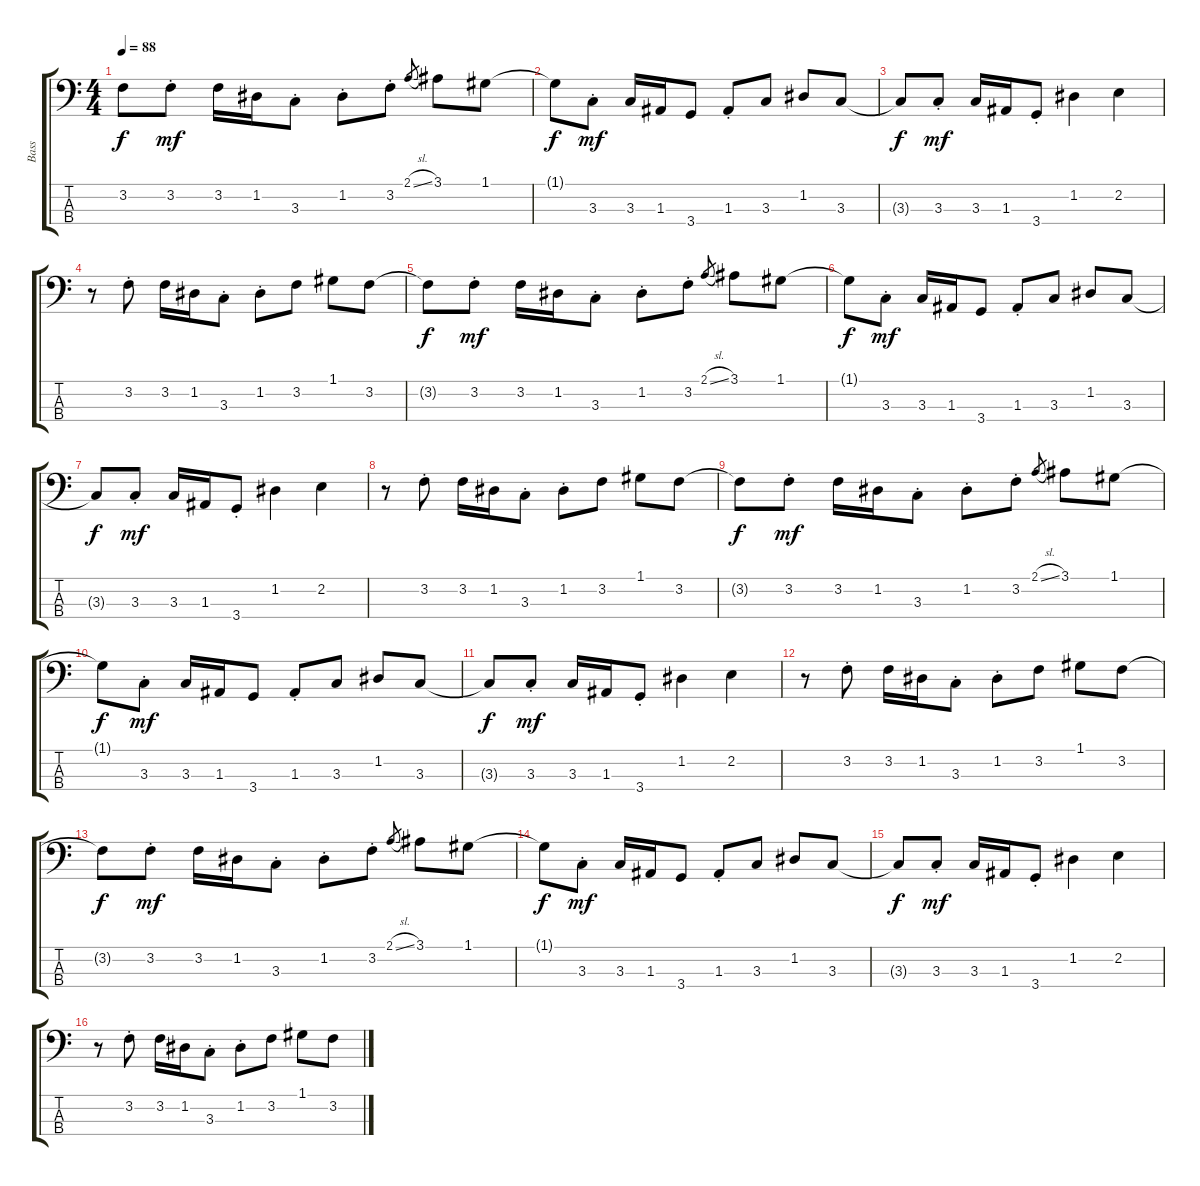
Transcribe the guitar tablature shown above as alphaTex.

\track ("Bass" "Bass") {instrument electricbasspick}
\staff {score tabs}
\tuning (G2 D2 A1 E1) {hide}
\ts (4 4)
\tempo 88
\clef f4
\ks c
3.2{t}.8{dy f} 3.2{st}.8{dy mf} 3.2.16 1.2.16 3.3{st}.8 1.2{st}.8 3.2{st}.8 2.1{sl}.8{gr} 3.1.8 1.1.8 |
1.1{t}.8{dy f} 3.3{st}.8{dy mf} 3.3.16 1.3.16 3.4.8 1.3{st}.8 3.3.8 1.2.8 3.3.8 |
3.3{t}.8{dy f} 3.3{st}.8{dy mf} 3.3.16 1.3.16 3.4{st}.8 1.2.4 2.2.4 |
r.8 3.2{st}.8 3.2.16 1.2.16 3.3{st}.8 1.2{st}.8 3.2.8 1.1.8 3.2.8 |
3.2{t}.8{dy f} 3.2{st}.8{dy mf} 3.2.16 1.2.16 3.3{st}.8 1.2{st}.8 3.2{st}.8 2.1{sl}.8{gr} 3.1.8 1.1.8 |
1.1{t}.8{dy f} 3.3{st}.8{dy mf} 3.3.16 1.3.16 3.4.8 1.3{st}.8 3.3.8 1.2.8 3.3.8 |
3.3{t}.8{dy f} 3.3{st}.8{dy mf} 3.3.16 1.3.16 3.4{st}.8 1.2.4 2.2.4 |
r.8 3.2{st}.8 3.2.16 1.2.16 3.3{st}.8 1.2{st}.8 3.2.8 1.1.8 3.2.8 |
3.2{t}.8{dy f} 3.2{st}.8{dy mf} 3.2.16 1.2.16 3.3{st}.8 1.2{st}.8 3.2{st}.8 2.1{sl}.8{gr} 3.1.8 1.1.8 |
1.1{t}.8{dy f} 3.3{st}.8{dy mf} 3.3.16 1.3.16 3.4.8 1.3{st}.8 3.3.8 1.2.8 3.3.8 |
3.3{t}.8{dy f} 3.3{st}.8{dy mf} 3.3.16 1.3.16 3.4{st}.8 1.2.4 2.2.4 |
r.8 3.2{st}.8 3.2.16 1.2.16 3.3{st}.8 1.2{st}.8 3.2.8 1.1.8 3.2.8 |
3.2{t}.8{dy f} 3.2{st}.8{dy mf} 3.2.16 1.2.16 3.3{st}.8 1.2{st}.8 3.2{st}.8 2.1{sl}.8{gr} 3.1.8 1.1.8 |
1.1{t}.8{dy f} 3.3{st}.8{dy mf} 3.3.16 1.3.16 3.4.8 1.3{st}.8 3.3.8 1.2.8 3.3.8 |
3.3{t}.8{dy f} 3.3{st}.8{dy mf} 3.3.16 1.3.16 3.4{st}.8 1.2.4 2.2.4 |
r.8 3.2{st}.8 3.2.16 1.2.16 3.3{st}.8 1.2{st}.8 3.2.8 1.1.8 3.2.8
